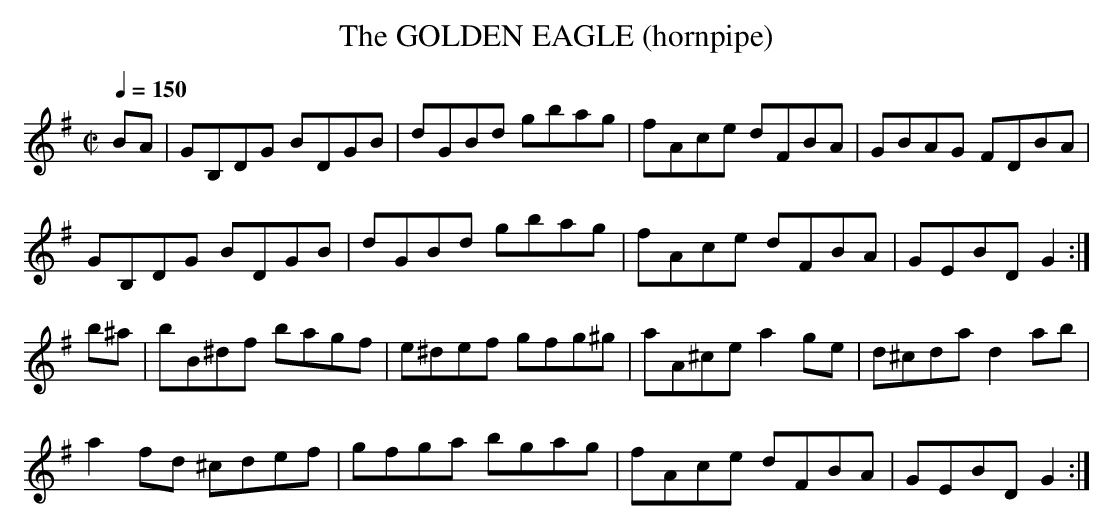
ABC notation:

X:1
T:GOLDEN EAGLE (hornpipe), The
Q:1/4=150
M:C|
K:G
BA|GB,DG BDGB|dGBd gbag|fAce dFBA|GBAG FDBA|
GB,DG BDGB|dGBd gbag|fAce dFBA|GEBD G2 :|
b^a|bB^df bagf|e^def gfg^g|aA^ce a2ge|d^cda d2ab|
a2fd ^cdef|gfga bgag|fAce dFBA|GEBD G2 :|
